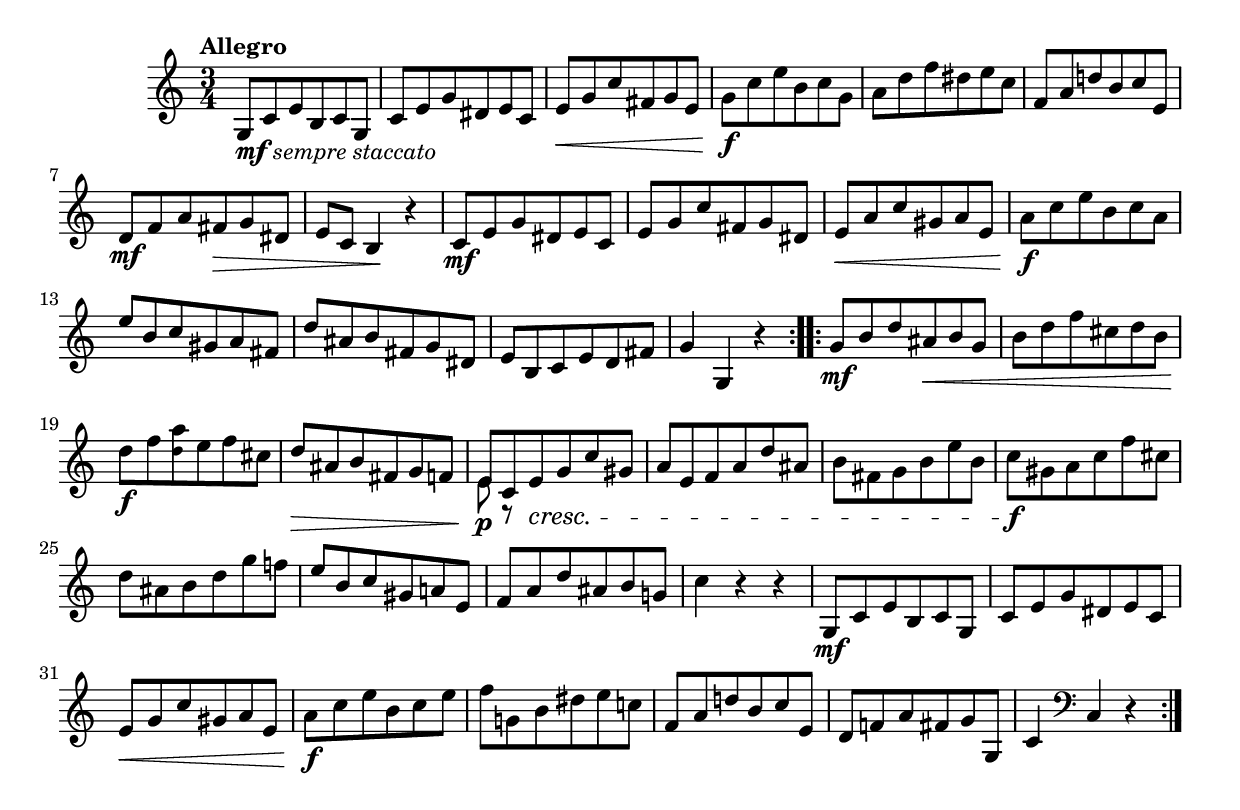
\version "2.22.0"

\include "settings.ily"

\relative {
  \language "english"

  \transposition f

  \tempo "Allegro"

  \key c \major
  \time 3/4

  \repeat volta 2 {
    g8_\markup { \dynamic "mf" \italic "sempre staccato" } c e b c g |
    c8 e g d-sharp e c |
    e8 \< g c f-sharp, g e |
    g8 \f c e b c g |
    a8 d f d-sharp e c |
    f,8 a d-natural! b c e, |
    d8 \mf f a f-sharp \> g d-sharp |
    e8 c b4 \! r |

    c8 \mf e g d-sharp e c |
    e8 g c f-sharp, g d-sharp |
    e8 \< a c g-sharp a e |
    a8 \f c e b c a |
    e'8 b c g-sharp a f-sharp |
    d'8 a-sharp b f-sharp g d-sharp |
    e8 b c e d f-sharp |
    g4 g, r |
  }
  \repeat volta 2 {
    g'8 \mf b d a-sharp \< b g |
    b d f c-sharp d b |
    d8 \f f <a \tweak font-size #-2 d,> e f c-sharp |
    d8 \> a-sharp b f-sharp g f |
    <<
      {
        \voiceOne
        e8 \p c e \cresc g c g-sharp |
      }
      \new Voice {
        \voiceTwo
        e8 \tweak Y-offset #-5 r
      }
    >> \oneVoice
    a8 e f a d a-sharp |
    b8 f-sharp g b e b |
    c8 \f g-sharp a c f c-sharp |
    d8 a-sharp b d g f-natural! |
    e8 b c g-sharp a-natural! e |
    f8 a d a-sharp b g-natural! |
    c4 r r |

    g,8 \mf c e b c g |
    c8 e g d-sharp e c |
    e8 \< g c g-sharp a e |
    a8 \f c e b c e |
    f8 g-natural,! b d-sharp e c-natural! |
    f,8 a d-natural! b c e, |
    d8 f-natural! a f-sharp g g, |
    c4 \clef \bass-clef-name c, r |
  }
}
